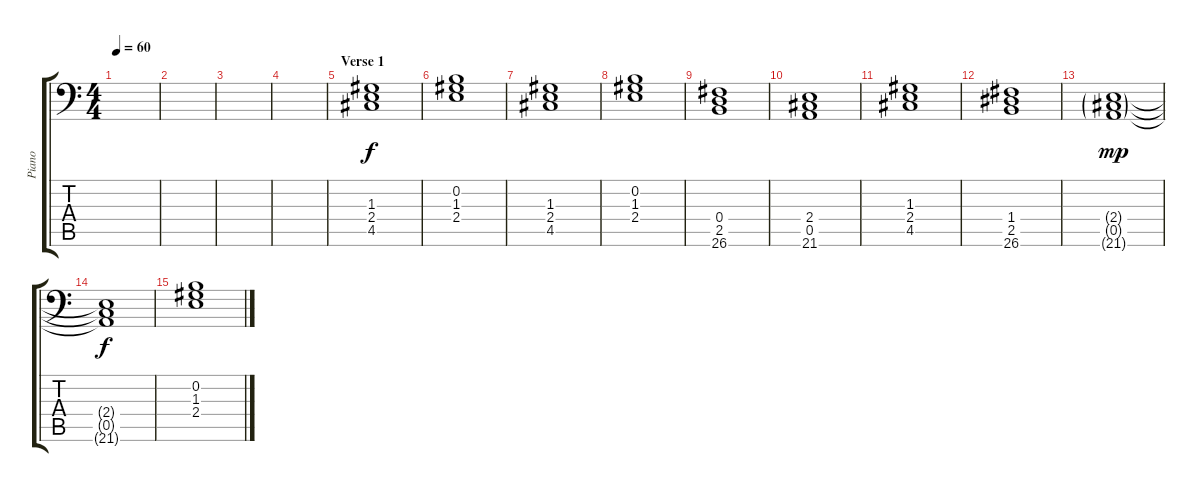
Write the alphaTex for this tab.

\track ("Piano" "Piano") {instrument electricgrandpiano}
\staff {score tabs}
\tuning (E4 B3 G3 D3 A2 E1) {hide}
\ts (4 4)
\tempo 60
\clef f4
\ks c
|
|
|
|
\section ("" "Verse 1")
(1.3 2.4 4.5).1 |
(0.2 1.3 2.4).1 |
(1.3 2.4 4.5).1 |
(0.2 1.3 2.4).1 |
(0.4 2.5 26.6).1 |
(2.4 0.5 21.6).1 |
(1.3 2.4 4.5).1 |
(1.4 2.5 26.6).1 |
(2.4{g} 0.5{g} 21.6{g}).1{dy mp} |
(2.4{t} 0.5{t} 21.6{t}).1{dy f} |
(0.2 1.3 2.4).1
